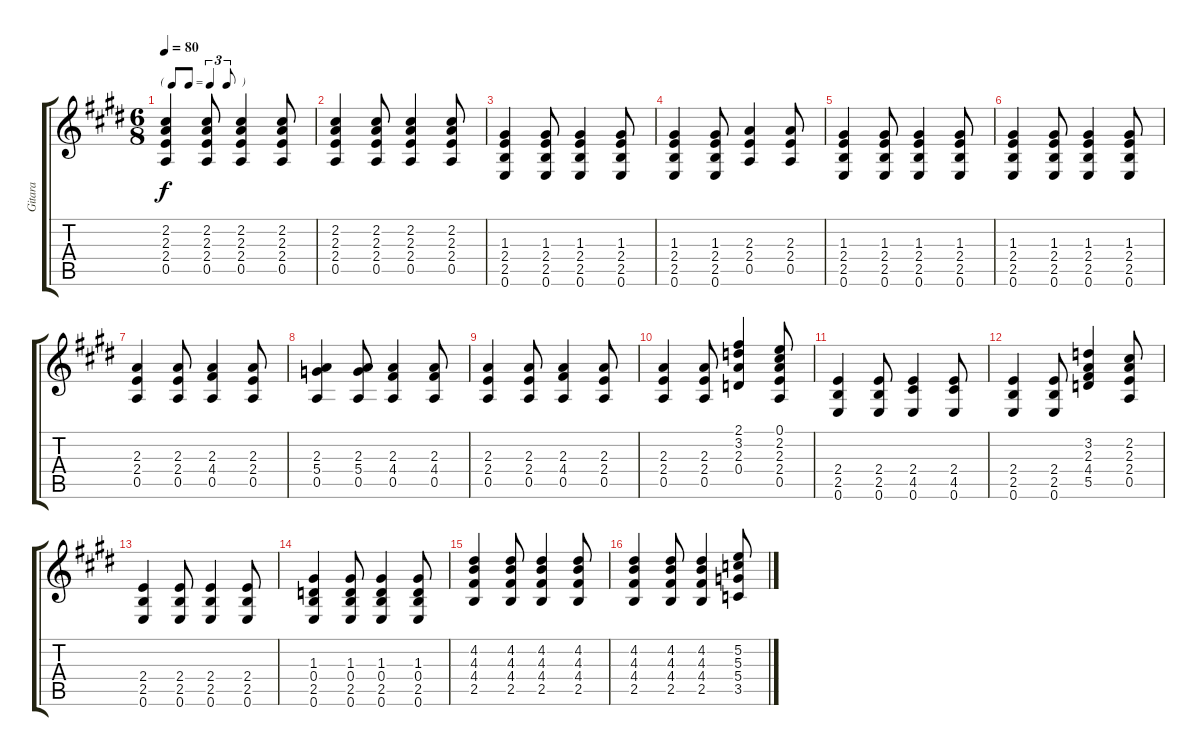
\track ("Gitara" "Gitara") {instrument electricguitarjazz}
\staff {score tabs}
\tuning (E4 B3 G3 D3 A2 E2) {hide}
\ts (6 8)
\tf triplet8th
\tempo 80
\clef g2
\ks e
(2.2 2.3 2.4 0.5).4{dy f} (2.2 2.3 2.4 0.5).8 (2.2 2.3 2.4 0.5).4 (2.2 2.3 2.4 0.5).8 |
(2.2 2.3 2.4 0.5).4 (2.2 2.3 2.4 0.5).8 (2.2 2.3 2.4 0.5).4 (2.2 2.3 2.4 0.5).8 |
(1.3 2.4 2.5 0.6).4 (1.3 2.4 2.5 0.6).8 (1.3 2.4 2.5 0.6).4 (1.3 2.4 2.5 0.6).8 |
(1.3 2.4 2.5 0.6).4 (1.3 2.4 2.5 0.6).8 (2.3 2.4 0.5).4 (2.3 2.4 0.5).8 |
(1.3 2.4 2.5 0.6).4 (1.3 2.4 2.5 0.6).8 (1.3 2.4 2.5 0.6).4 (1.3 2.4 2.5 0.6).8 |
(1.3 2.4 2.5 0.6).4 (1.3 2.4 2.5 0.6).8 (1.3 2.4 2.5 0.6).4 (1.3 2.4 2.5 0.6).8 |
(2.3 2.4 0.5).4 (2.3 2.4 0.5).8 (2.3 4.4 0.5).4 (2.3 2.4 0.5).8 |
(2.3 5.4 0.5).4 (2.3 5.4 0.5).8 (2.3 4.4 0.5).4 (2.3 4.4 0.5).8 |
(2.3 2.4 0.5).4 (2.3 2.4 0.5).8 (2.3 4.4 0.5).4 (2.3 2.4 0.5).8 |
(2.3 2.4 0.5).4 (2.3 2.4 0.5).8 (2.1 3.2 2.3 0.4).4 (0.1 2.2 2.3 2.4 0.5).8 |
(2.4 2.5 0.6).4 (2.4 2.5 0.6).8 (2.4 4.5 0.6).4 (2.4 4.5 0.6).8 |
(2.4 2.5 0.6).4 (2.4 2.5 0.6).8 (3.2 2.3 4.4 5.5).4 (2.2 2.3 2.4 0.5).8 |
(2.4 2.5 0.6).4 (2.4 2.5 0.6).8 (2.4 2.5 0.6).4 (2.4 2.5 0.6).8 |
(1.3 0.4 2.5 0.6).4 (1.3 0.4 2.5 0.6).8 (1.3 0.4 2.5 0.6).4 (1.3 0.4 2.5 0.6).8 |
(4.2 4.3 4.4 2.5).4 (4.2 4.3 4.4 2.5).8 (4.2 4.3 4.4 2.5).4 (4.2 4.3 4.4 2.5).8 |
(4.2 4.3 4.4 2.5).4 (4.2 4.3 4.4 2.5).8 (4.2 4.3 4.4 2.5).4 (5.2 5.3 5.4 3.5).8
